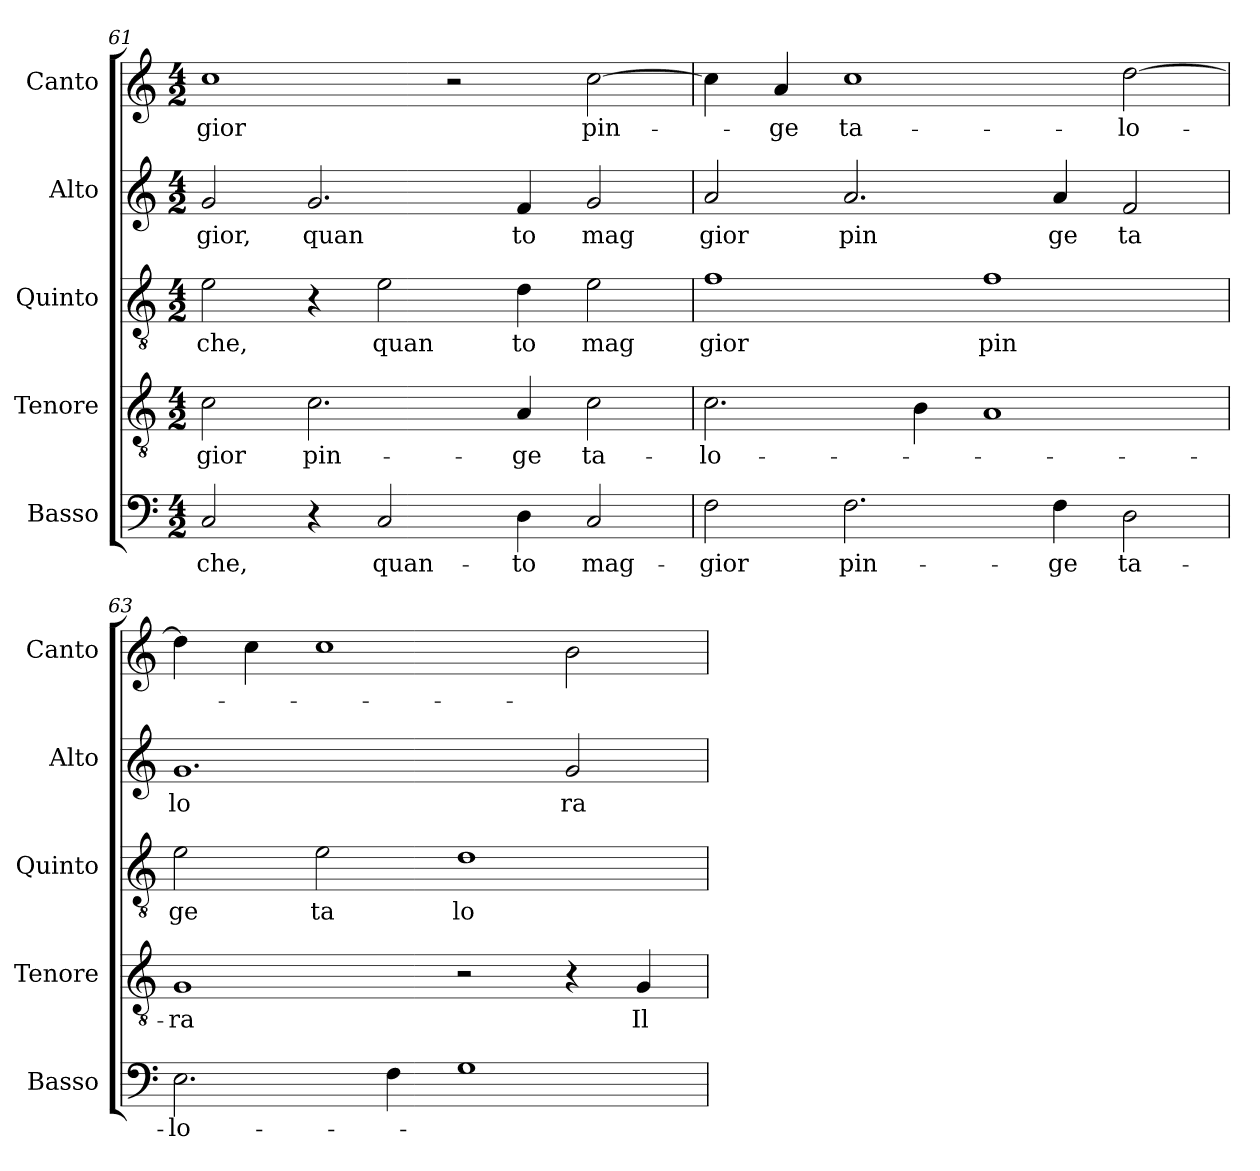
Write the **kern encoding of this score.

**kern	**text	**kern	**text	**kern	**text	**kern	**text	**kern	**text
*part5	*part5	*part4	*part4	*part3	*part3	*part2	*part2	*part1	*part1
*staff5	*staff5	*staff4	*staff4	*staff3	*staff3	*staff2	*staff2	*staff1	*staff1
*I"Basso	*	*I"Tenore	*	*I"Quinto	*	*I"Alto	*	*I"Canto	*
*I'Basso	*	*I'Tenore	*	*I'Quinto	*	*I'Alto	*	*I'Canto	*
!!LO:LB:g=z
*clefF4	*	*clefGv2	*	*clefGv2	*	*clefG2	*	*clefG2	*
*	*	*	*	*	*	*k[]	*	*	*
*	*	*	*	*	*	*C:	*	*	*
*M4/2	*	*M4/2	*	*M4/2	*	*M4/2	*	*M4/2	*
=61	=61	=61	=61	=61	=61	=61	=61	=61	=61
!	!LO:LY:b:cj	!	!LO:LY:b:cj	!	!LO:LY:b:cj	!	!LO:LY:b:cj	!	!LO:LY:b:cj
2C/	-che,	2c\	gior	2e\	-che,	2g/	gior,	1cc	gior
!	!	!	!LO:LY:b:cj	!	!	!	!LO:LY:b:cj	!	!
4r	.	2.c\	pin-	4r	.	2.g/	quan	.	.
!	!LO:LY:b:cj	!	!	!	!LO:LY:b:cj	!	!	!	!
2C/	quan-	.	.	2e\	quan	.	.	.	.
.	.	.	.	.	.	.	.	2r	.
!	!LO:LY:b:cj	!	!LO:LY:b:cj	!	!LO:LY:b:cj	!	!LO:LY:b:cj	!	!
4D\	-to	4A/	-ge	4d\	to	4f/	to	.	.
!	!LO:LY:b:cj	!	!LO:LY:b:cj	!	!LO:LY:b:cj	!	!LO:LY:b:cj	!	!LO:LY:b
2C/	mag-	2c\	ta-	2e\	mag	2g/	mag	[>2cc\	pin-
=62	=62	=62	=62	=62	=62	=62	=62	=62	=62
!	!LO:LY:b:cj	!	!LO:LY:b:cj	!	!LO:LY:b:cj	!	!LO:LY:b:cj	!	!
2F\	-gior	2.c\	-lo-	1f	gior	2a/	gior	4cc\]	.
!	!	!	!	!	!	!	!	!	!LO:LY:b:cj
.	.	.	.	.	.	.	.	4a/	-ge
!	!LO:LY:b:cj	!	!	!	!	!	!LO:LY:b:cj	!	!LO:LY:b:cj
2.F\	pin-	.	.	.	.	2.a/	pin	1cc	ta-
.	.	4B\	.	.	.	.	.	.	.
!	!	!	!	!	!LO:LY:b:cj	!	!	!	!
.	.	1A	.	1f	pin	.	.	.	.
!	!LO:LY:b:cj	!	!	!	!	!	!LO:LY:b:cj	!	!
4F\	-ge	.	.	.	.	4a/	ge	.	.
!	!LO:LY:b:cj	!	!	!	!	!	!LO:LY:b:cj	!	!LO:LY:b:cj
2D\	ta-	.	.	.	.	2f/	ta	[>2dd\	-lo-
=63	=63	=63	=63	=63	=63	=63	=63	=63	=63
!	!LO:LY:b:cj	!	!LO:LY:b:cj	!	!LO:LY:b:cj	!	!LO:LY:b:cj	!	!
2.E\	-lo-	1G	-ra	2e\	ge	1.g	lo	4dd\]	.
.	.	.	.	.	.	.	.	4cc\	.
!	!	!	!	!	!LO:LY:b:cj	!	!	!	!
.	.	.	.	2e\	ta	.	.	1cc	.
4F\	.	.	.	.	.	.	.	.	.
!	!	!	!	!	!LO:LY:b:cj	!	!	!	!
1G	.	2r	.	1d	lo	.	.	.	.
!	!	!	!	!	!	!	!LO:LY:b:cj	!	!
.	.	4r	.	.	.	2g/	ra	2b\	.
!	!	!	!LO:LY:b:cj	!	!	!	!	!	!
.	.	4G/	Il	.	.	.	.	.	.
=	=	=	=	=	=	=	=	=	=
*-	*-	*-	*-	*-	*-	*-	*-	*-	*-
